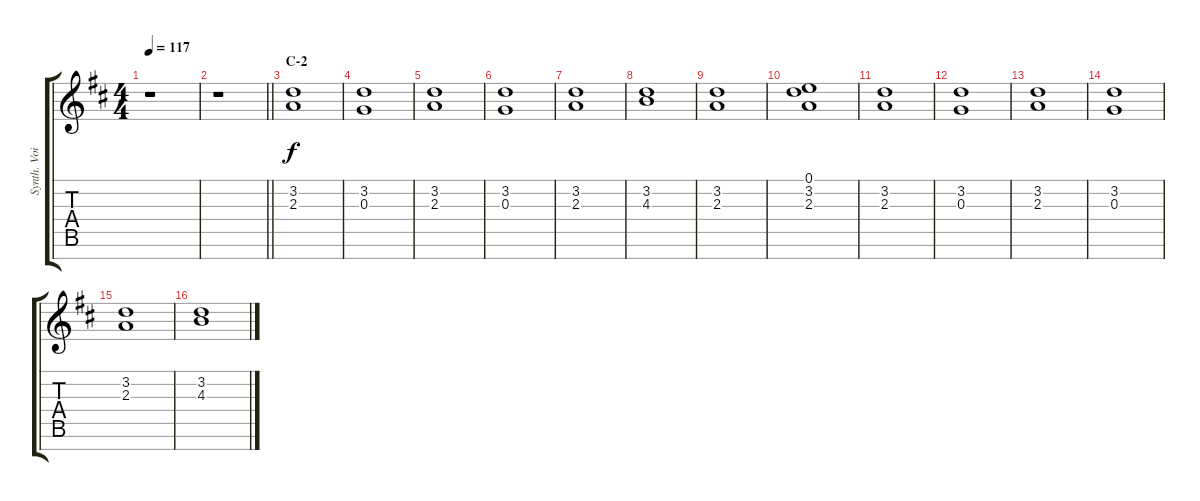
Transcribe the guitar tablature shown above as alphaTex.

\track ("Synth. Voice" "Synth. Voi") {instrument pad4choir}
\staff {score tabs}
\tuning (E5 B4 G4 D4 A3 E3 B2) {hide}
\ts (4 4)
\tempo 117
\clef g2
\ks d
r.1{dy f} |
\barLineRight lightlight
r.1 |
\section ("" "C-2")
(3.2 2.3).1 |
(3.2 0.3).1 |
(3.2 2.3).1 |
(3.2 0.3).1 |
(3.2 2.3).1 |
(3.2 4.3).1 |
(3.2 2.3).1 |
(0.1 3.2 2.3).1 |
(3.2 2.3).1 |
(3.2 0.3).1 |
(3.2 2.3).1 |
(3.2 0.3).1 |
(3.2 2.3).1 |
(3.2 4.3).1
